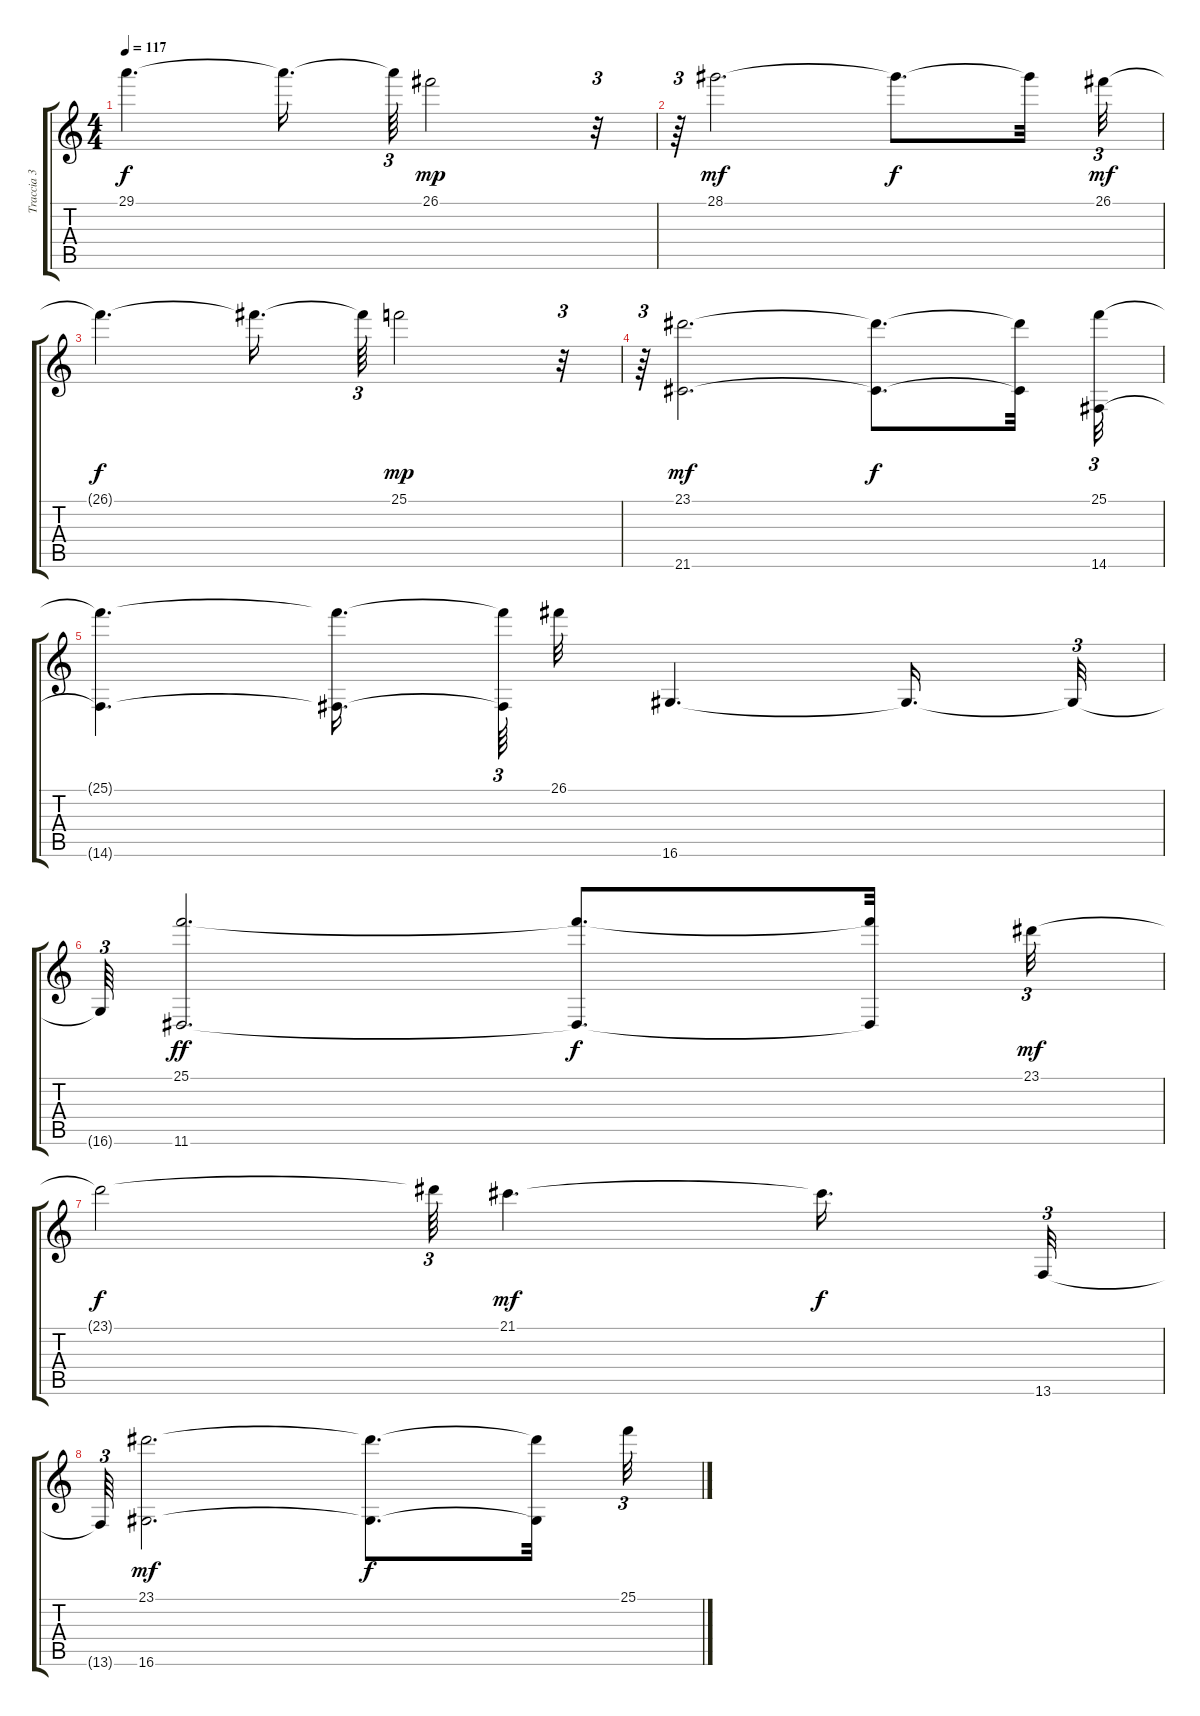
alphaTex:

\track ("Traccia 3" "Traccia 3") {instrument synthstrings1}
\staff {score tabs}
\tuning (E4 B3 G3 D3 A2 E2) {hide}
\ts (4 4)
\tempo 117
\clef g2
\ks c
29.1{t}.4{d dy f} 29.1{t}.16{d} 29.1{t}.64{tu (3 2)} 26.1.2{dy mp} r.32{tu (3 2)} |
r.64{tu (3 2)} 28.1.2{d dy mf} 28.1{t}.8{d dy f} 28.1{t}.32 26.1.32{tu (3 2) dy mf} |
26.1{t}.4{d dy f} 26.1{t}.16{d} 26.1{t}.64{tu (3 2)} 25.1.2{dy mp} r.32{tu (3 2)} |
r.64{tu (3 2)} (23.1 21.6).2{d dy mf} (23.1{t} 21.6{t}).8{d dy f} (23.1{t} 21.6{t}).32 (25.1 14.6).32{tu (3 2)} |
(25.1{t} 14.6{t}).4{d} (25.1{t} 14.6{t}).16{d beam splitsecondary} (25.1{t} 14.6{t}).64{tu (3 2)} 26.1.32 16.6.4{d} 16.6{t}.16{d} 16.6{t}.32{tu (3 2)} |
16.6{t}.64{tu (3 2)} (25.1 11.6).2{d dy ff} (25.1{t} 11.6{t}).8{d dy f} (25.1{t} 11.6{t}).32 23.1.32{tu (3 2) dy mf} |
23.1{t}.2{dy f} 23.1{t}.64{tu (3 2)} 21.1.4{d dy mf} 21.1{t}.16{d dy f} 13.6.32{tu (3 2)} |
13.6{t}.64{tu (3 2)} (23.1 16.6).2{d dy mf} (23.1{t} 16.6{t}).8{d dy f} (23.1{t} 16.6{t}).32 25.1.32{tu (3 2)}
